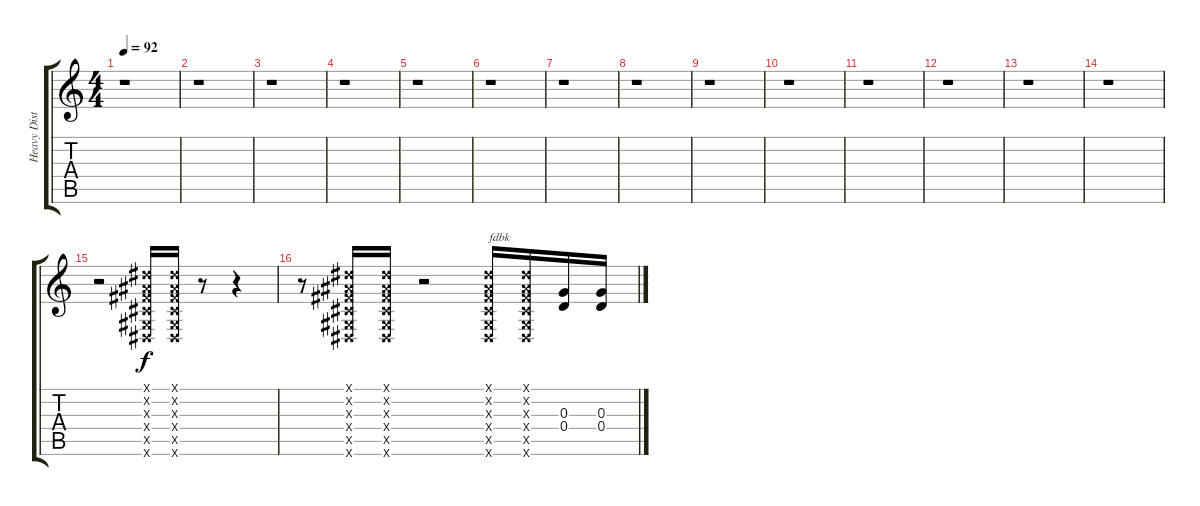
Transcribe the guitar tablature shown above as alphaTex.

\track ("Heavy Distortion" "Heavy Dist") {instrument overdrivenguitar}
\staff {score tabs}
\tuning (E4 B3 G3 D3 A2 E2) {hide}
\ts (4 4)
\tempo 92
\clef g2
\ks c
r.1{dy f} |
r.1 |
r.1 |
r.1 |
r.1 |
r.1 |
r.1 |
r.1 |
r.1 |
r.1 |
r.1 |
r.1 |
r.1 |
r.1 |
r.2 (-1.1{x} -1.2{x} -1.3{x} -1.4{x} -1.5{x} -1.6{x}).16 (-1.1{x} -1.2{x} -1.3{x} -1.4{x} -1.5{x} -1.6{x}).16 r.8 r.4 |
r.8 (-1.1{x} -1.2{x} -1.3{x} -1.4{x} -1.5{x} -1.6{x}).16 (-1.1{x} -1.2{x} -1.3{x} -1.4{x} -1.5{x} -1.6{x}).16 r.2 (-1.1{x} -1.2{x} -1.3{x} -1.4{x} -1.5{x} -1.6{x}).16{txt "fdbk"} (-1.1{x} -1.2{x} -1.3{x} -1.4{x} -1.5{x} -1.6{x}).16 (0.3 0.4).16 (0.3 0.4).16
